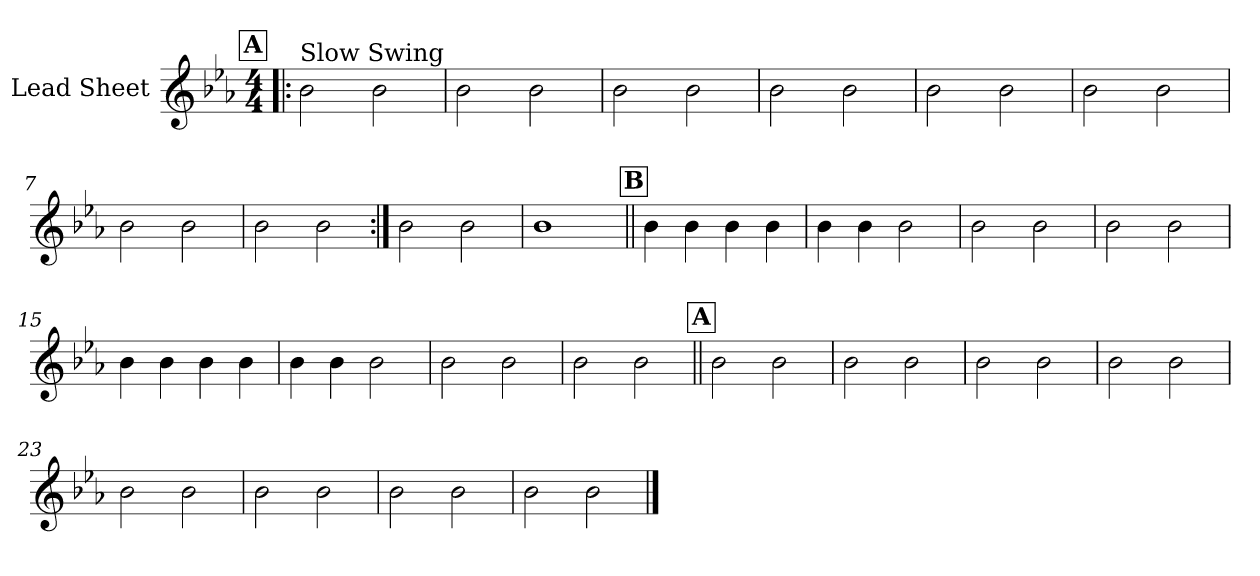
**kern
*part1
*staff1
*I"Lead Sheet
*clefG2
*k[b-e-a-]
*c:
*M4/4
!!LO:REH:place=s1:a:fs=14:t=A
=1!|:
!LO:TX:a:t=Slow Swing
2b-\
2b-\
=2
2b-\
2b-\
=3
2b-\
2b-\
=4
2b-\
2b-\
!!LO:LB:g=z
=5
2b-\
2b-\
=6
2b-\
2b-\
=7
2b-\
2b-\
=8
2b-\
2b-\
!!LO:LB:g=z
=9:|!
2b-\
2b-\
=10
1b-
!!LO:LB:g=z
!!LO:REH:place=s1:a:fs=14:t=B
=11||
4b-\
4b-\
4b-\
4b-\
=12
4b-\
4b-\
2b-\
=13
2b-\
2b-\
=14
2b-\
2b-\
!!LO:LB:g=z
=15
4b-\
4b-\
4b-\
4b-\
=16
4b-\
4b-\
2b-\
=17
2b-\
2b-\
=18
2b-\
2b-\
!!LO:LB:g=z
!!LO:REH:place=s1:a:fs=14:t=A
=19||
2b-\
2b-\
=20
2b-\
2b-\
=21
2b-\
2b-\
=22
2b-\
2b-\
!!LO:LB:g=z
=23
2b-\
2b-\
=24
2b-\
2b-\
=25
2b-\
2b-\
=26
2b-\
2b-\
==
*-
